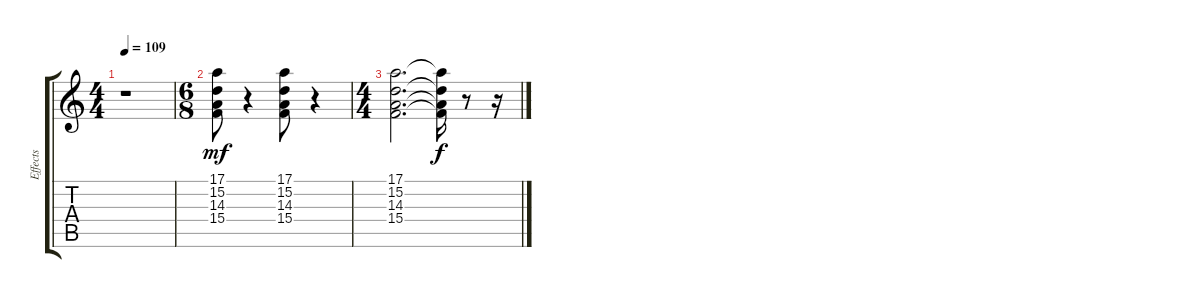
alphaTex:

\track ("Effects" "Effects") {instrument synthvoice}
\staff {score tabs}
\tuning (E4 B3 G3 D3 A2 E2) {hide}
\ts (4 4)
\tempo 109
\clef g2
\ks c
r.1{dy f} |
\ts (6 8)
(17.1 15.2 14.3 15.4).8{dy mf} r.4 (17.1 15.2 14.3 15.4).8 r.4 |
\ts (4 4)
(17.1 15.2 14.3 15.4).2{d} (17.1{t} 15.2{t} 14.3{t} 15.4{t}).16{dy f} r.8 r.16
